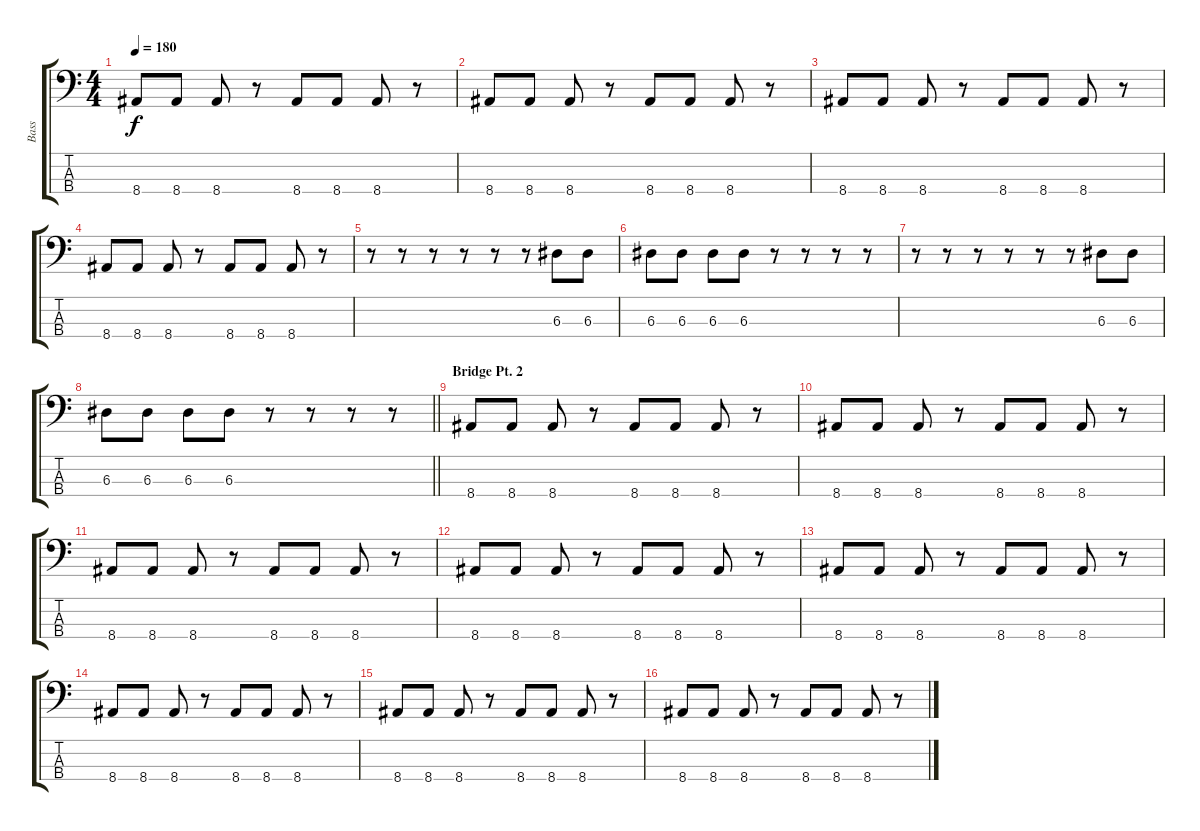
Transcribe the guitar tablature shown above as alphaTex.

\track ("Bass" "Bass") {instrument electricbassfinger}
\staff {score tabs}
\tuning (G2 D2 A1 D1) {hide}
\ts (4 4)
\tempo 180
\clef f4
\ks c
8.4.8{dy f} 8.4.8 8.4.8 r.8 8.4.8 8.4.8 8.4.8 r.8 |
8.4.8 8.4.8 8.4.8 r.8 8.4.8 8.4.8 8.4.8 r.8 |
8.4.8 8.4.8 8.4.8 r.8 8.4.8 8.4.8 8.4.8 r.8 |
8.4.8 8.4.8 8.4.8 r.8 8.4.8 8.4.8 8.4.8 r.8 |
r.8 r.8 r.8 r.8 r.8 r.8 6.3.8 6.3.8 |
6.3.8 6.3.8 6.3.8 6.3.8 r.8 r.8 r.8 r.8 |
r.8 r.8 r.8 r.8 r.8 r.8 6.3.8 6.3.8 |
\barLineRight lightlight
6.3.8 6.3.8 6.3.8 6.3.8 r.8 r.8 r.8 r.8 |
\section ("" "Bridge Pt. 2")
8.4.8 8.4.8 8.4.8 r.8 8.4.8 8.4.8 8.4.8 r.8 |
8.4.8 8.4.8 8.4.8 r.8 8.4.8 8.4.8 8.4.8 r.8 |
8.4.8 8.4.8 8.4.8 r.8 8.4.8 8.4.8 8.4.8 r.8 |
8.4.8 8.4.8 8.4.8 r.8 8.4.8 8.4.8 8.4.8 r.8 |
8.4.8 8.4.8 8.4.8 r.8 8.4.8 8.4.8 8.4.8 r.8 |
8.4.8 8.4.8 8.4.8 r.8 8.4.8 8.4.8 8.4.8 r.8 |
8.4.8 8.4.8 8.4.8 r.8 8.4.8 8.4.8 8.4.8 r.8 |
8.4.8 8.4.8 8.4.8 r.8 8.4.8 8.4.8 8.4.8 r.8
